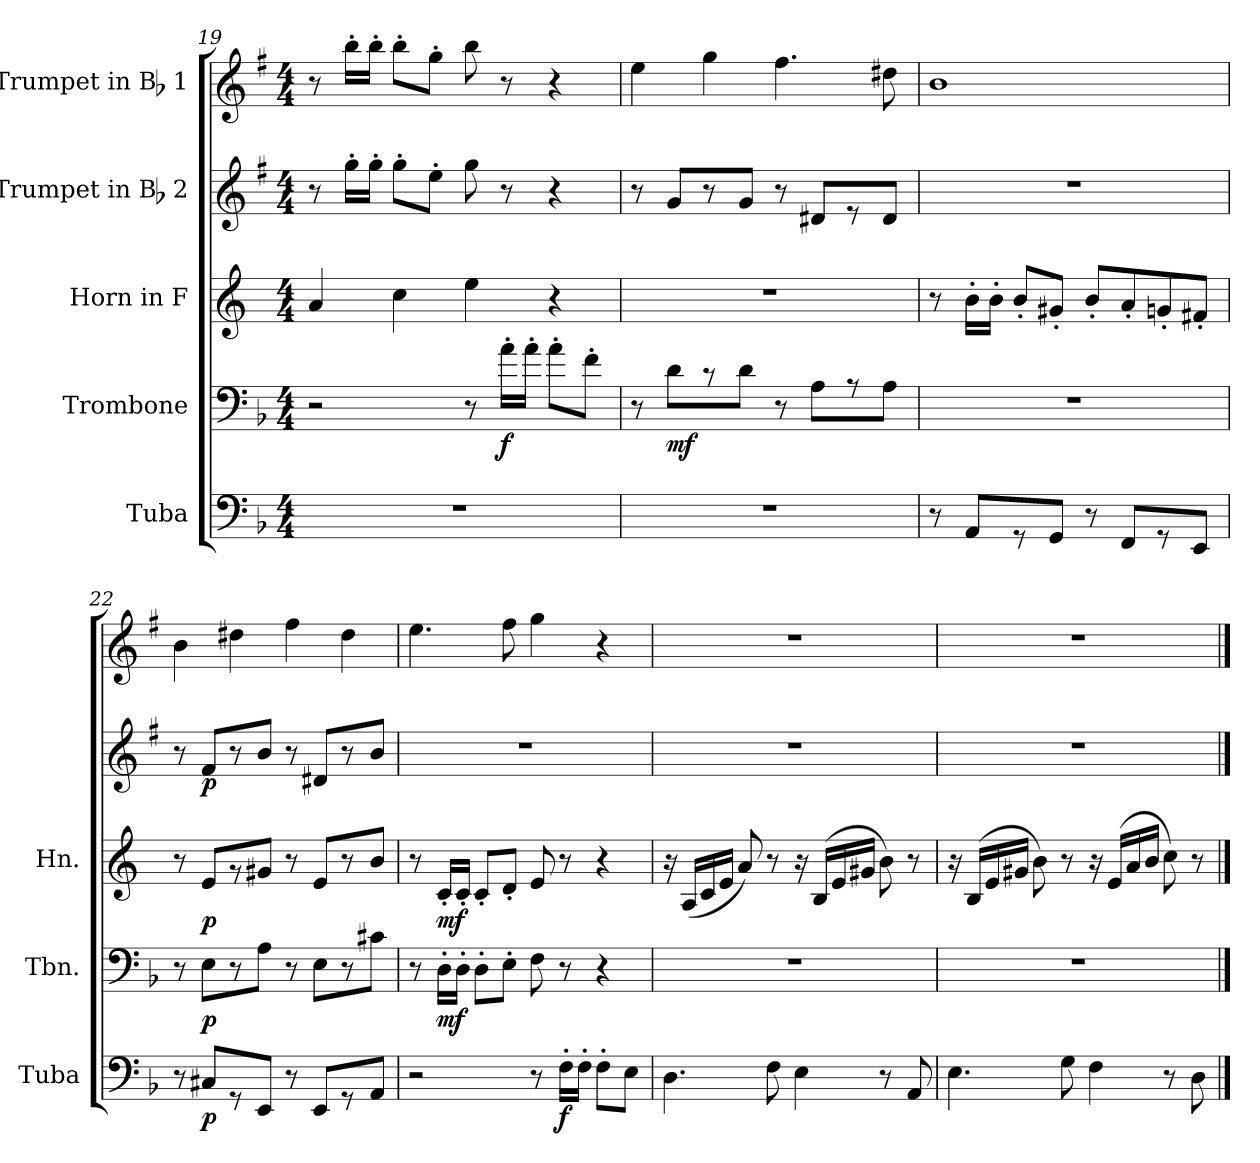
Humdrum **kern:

**kern	**dynam	**kern	**dynam	**kern	**dynam	**kern	**dynam	**kern
*part5	*part5	*part4	*part4	*part3	*part3	*part2	*part2	*part1
*staff5	*staff5	*staff4	*staff4	*staff3	*staff3	*staff2	*staff2	*staff1
*I"Tuba	*	*I"Trombone	*	*I"Horn in F	*	*I"Trumpet in Bb 2	*	*I"Trumpet in Bb 1
*I'Tuba	*	*I'Tbn.	*	*I'Hn.	*	*	*	*
!!LO:PB:g=z
*clefF4	*	*clefF4	*	*clefG2	*	*clefG2	*	*clefG2
*	*	*	*	*ITrd4c7	*	*ITrd1c2	*	*ITrd1c2
*k[b-]	*	*k[b-]	*	*k[b-]	*	*k[b-]	*	*k[b-]
*d:	*	*d:	*	*d:	*	*d:	*	*d:
*M4/4	*	*M4/4	*	*M4/4	*	*M4/4	*	*M4/4
=19	=19	=19	=19	=19	=19	=19	=19	=19
1r	.	2r	.	4d/	.	8r	.	8r
.	.	.	.	.	.	16ff'>\LL	.	16aa'>\LL
.	.	.	.	.	.	16ff'>\JJ	.	16aa'>\JJ
.	.	.	.	4f\	.	8ff'>\L	.	8aa'>\L
.	.	.	.	.	.	8dd'>\J	.	8ff'>\J
.	.	8r	.	4a\	.	8ff\	.	8aa\
!	!	!	!LO:DY:b	!	!	!	!	!
.	.	16a'>\LL	f	.	.	8r	.	8r
.	.	16a'>\JJ	.	.	.	.	.	.
.	.	8a'>\L	.	4r	.	4r	.	4r
.	.	8f'>\J	.	.	.	.	.	.
=20	=20	=20	=20	=20	=20	=20	=20	=20
1r	.	8r	.	1r	.	8r	.	4dd\
!	!	!	!LO:DY:b	!	!	!	!	!
.	.	8d\L	mf	.	.	8f/L	.	.
.	.	8r	.	.	.	8r	.	4ff\
.	.	8d\J	.	.	.	8f/J	.	.
.	.	8r	.	.	.	8r	.	4.ee\
.	.	8A\L	.	.	.	8c#X/L	.	.
.	.	8r	.	.	.	8r	.	.
.	.	8A\J	.	.	.	8c#/J	.	8cc#X\
=21	=21	=21	=21	=21	=21	=21	=21	=21
8r	.	1r	.	8r	.	1r	.	1a
8AA/L	.	.	.	16e'>\LL	.	.	.	.
.	.	.	.	16e'>\JJ	.	.	.	.
8r	.	.	.	8e'</L	.	.	.	.
8GG/J	.	.	.	8c#X'</J	.	.	.	.
8r	.	.	.	8e'</L	.	.	.	.
8FF/L	.	.	.	8d'</	.	.	.	.
8r	.	.	.	8cn'</	.	.	.	.
8EE/J	.	.	.	8Bn'</J	.	.	.	.
=22	=22	=22	=22	=22	=22	=22	=22	=22
8r	.	8r	.	8r	.	8r	.	4a\
!	!LO:DY:b	!	!LO:DY:b	!	!LO:DY:b	!	!LO:DY:b	!
8C#X/L	p	8E\L	p	8A/L	p	8e/L	p	.
8r	.	8r	.	8r	.	8r	.	4cc#X\
8EE/J	.	8A\J	.	8c#X/J	.	8a/J	.	.
8r	.	8r	.	8r	.	8r	.	4ee\
8EE/L	.	8E\L	.	8A/L	.	8c#X/L	.	.
8r	.	8r	.	8r	.	8r	.	4cc#\
8AA/J	.	8c#X\J	.	8e/J	.	8a/J	.	.
!!LO:LB:g=z
=23	=23	=23	=23	=23	=23	=23	=23	=23
2r	.	8r	.	8r	.	1r	.	4.dd\
!	!	!	!LO:DY:b	!	!LO:DY:b	!	!	!
.	.	16D'>\LL	mf	16F'</LL	mf	.	.	.
.	.	16D'>\JJ	.	16F'</JJ	.	.	.	.
.	.	8D'>\L	.	8F'</L	.	.	.	.
.	.	8E'>\J	.	8G'</J	.	.	.	8ee\
8r	.	8F\	.	8A/	.	.	.	4ff\
!	!LO:DY:b	!	!	!	!	!	!	!
16F'>\LL	f	8r	.	8r	.	.	.	.
16F'>\JJ	.	.	.	.	.	.	.	.
8F'>\L	.	4r	.	4r	.	.	.	4r
8E\J	.	.	.	.	.	.	.	.
=24	=24	=24	=24	=24	=24	=24	=24	=24
4.D\	.	1r	.	16r	.	1r	.	1r
.	.	.	.	(<16D/LL	.	.	.	.
.	.	.	.	16F/	.	.	.	.
.	.	.	.	16A/JJ	.	.	.	.
.	.	.	.	8d/)	.	.	.	.
8F\	.	.	.	8r	.	.	.	.
4E\	.	.	.	16r	.	.	.	.
.	.	.	.	(>16E/LL	.	.	.	.
.	.	.	.	16A/	.	.	.	.
.	.	.	.	16c#X/JJ	.	.	.	.
8r	.	.	.	8e\)	.	.	.	.
8AA/	.	.	.	8r	.	.	.	.
=25	=25	=25	=25	=25	=25	=25	=25	=25
4.E\	.	1r	.	16r	.	1r	.	1r
.	.	.	.	(>16E/LL	.	.	.	.
.	.	.	.	16A/	.	.	.	.
.	.	.	.	16c#X/JJ	.	.	.	.
.	.	.	.	8e\)	.	.	.	.
8G\	.	.	.	8r	.	.	.	.
4F\	.	.	.	16r	.	.	.	.
.	.	.	.	(>16A/LL	.	.	.	.
.	.	.	.	16d/	.	.	.	.
.	.	.	.	16e/JJ	.	.	.	.
8r	.	.	.	8f\)	.	.	.	.
8D\	.	.	.	8r	.	.	.	.
==	==	==	==	==	==	==	==	==
*-	*-	*-	*-	*-	*-	*-	*-	*-
